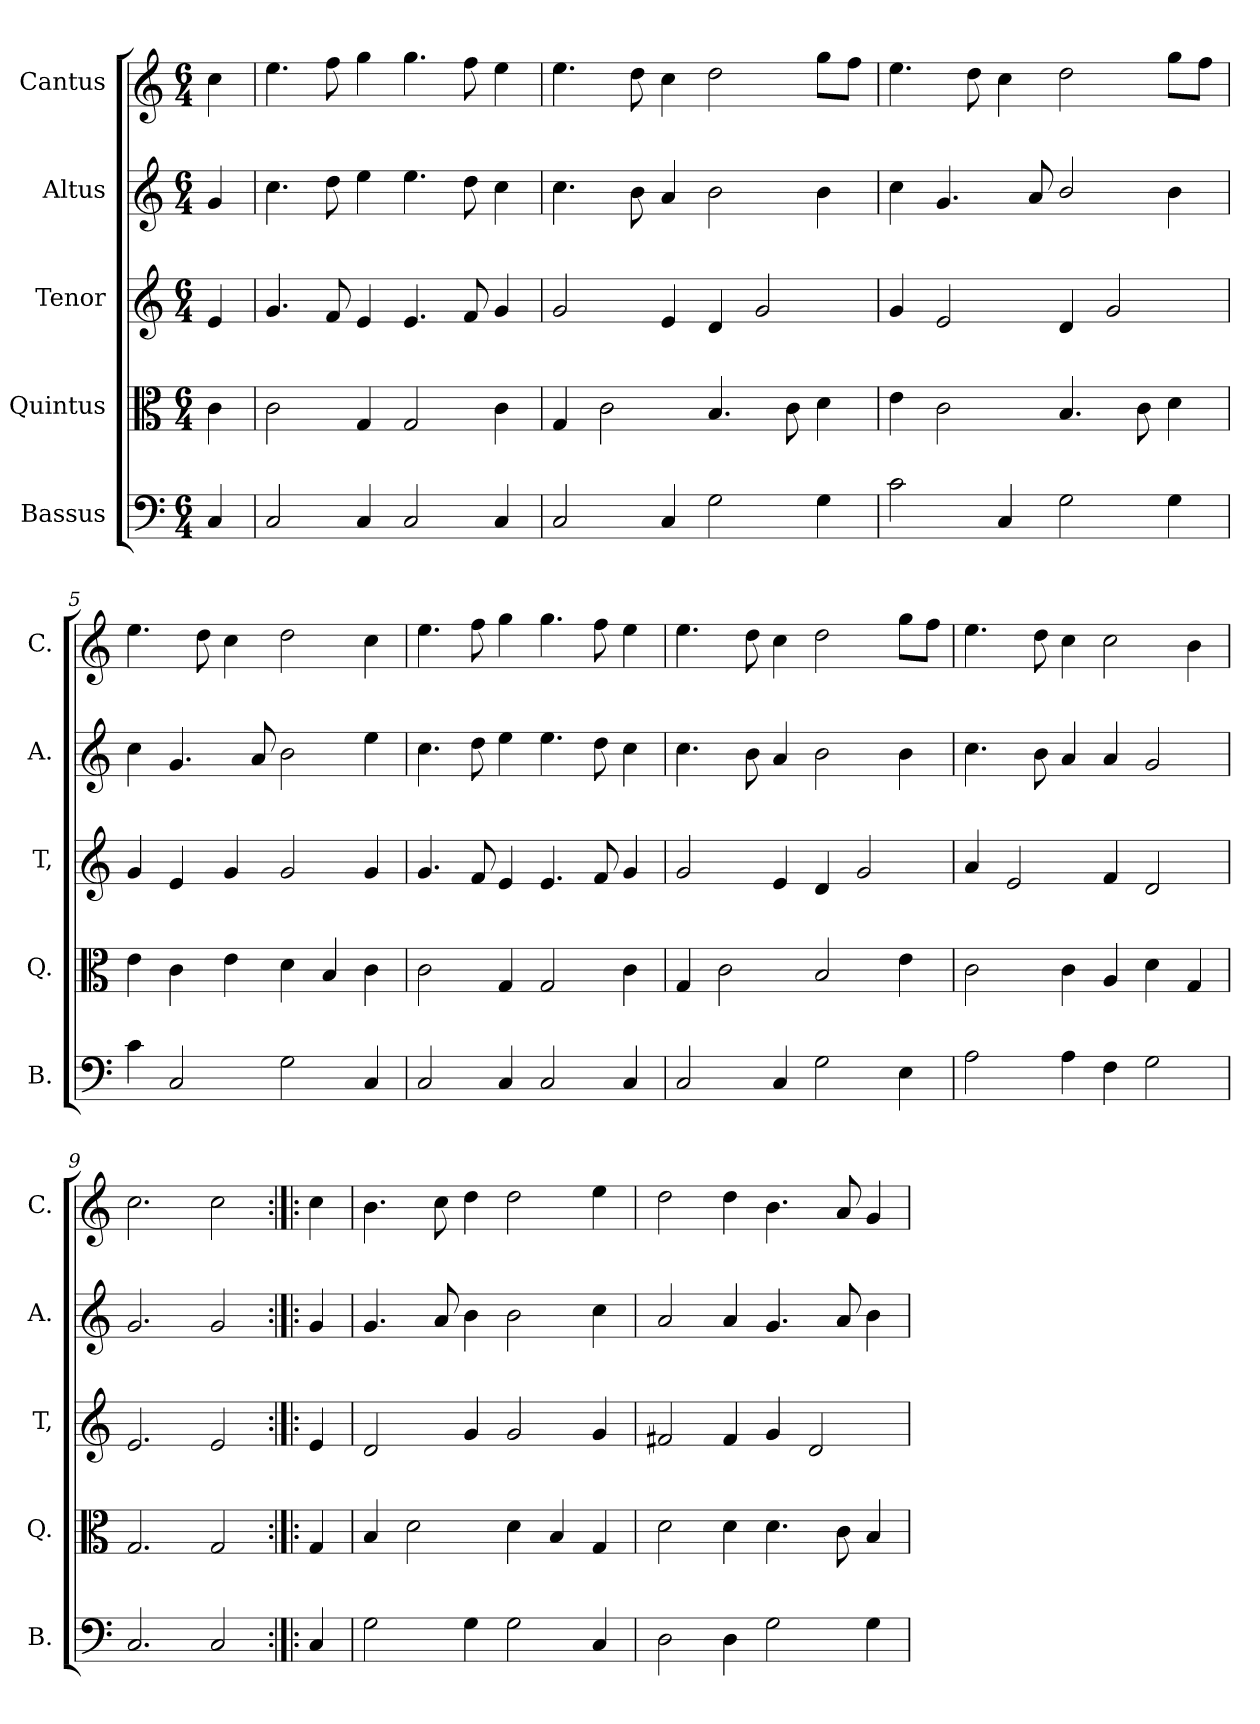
**kern	**kern	**kern	**kern	**kern
*part5	*part4	*part3	*part2	*part1
*staff5	*staff4	*staff3	*staff2	*staff1
*I"Bassus	*I"Quintus	*I"Tenor	*I"Altus	*I"Cantus
*I'B.	*I'Q.	*I'T,	*I'A.	*I'C.
*clefF4	*clefC3	*clefG2	*clefG2	*clefG2
*k[]	*k[]	*k[]	*k[]	*k[]
*M6/4	*M6/4	*M6/4	*M6/4	*M6/4
=1	=1	=1	=1	=1
4C/	4c\	4e/	4g/	4cc\
=2	=2	=2	=2	=2
2C/	2c\	4.g/	4.cc\	4.ee\
.	.	8f/	8dd\	8ff\
4C/	4G/	4e/	4ee\	4gg\
2C/	2G/	4.e/	4.ee\	4.gg\
.	.	8f/	8dd\	8ff\
4C/	4c\	4g/	4cc\	4ee\
=3	=3	=3	=3	=3
2C/	4G/	2g/	4.cc\	4.ee\
.	2c\	.	.	.
.	.	.	8b\	8dd\
4C/	.	4e/	4a/	4cc\
2G\	4.B/	4d/	2b\	2dd\
.	.	2g/	.	.
.	8c\	.	.	.
4G\	4d\	.	4b\	8gg\L
.	.	.	.	8ff\J
=4	=4	=4	=4	=4
2c\	4e\	4g/	4cc\	4.ee\
.	2c\	2e/	4.g/	.
.	.	.	.	8dd\
4C/	.	.	.	4cc\
.	.	.	8a/	.
2G\	4.B/	4d/	2b/	2dd\
.	.	2g/	.	.
.	8c\	.	.	.
4G\	4d\	.	4b\	8gg\L
.	.	.	.	8ff\J
=5	=5	=5	=5	=5
4c\	4e\	4g/	4cc\	4.ee\
2C/	4c\	4e/	4.g/	.
.	.	.	.	8dd\
.	4e\	4g/	.	4cc\
.	.	.	8a/	.
2G\	4d\	2g/	2b\	2dd\
.	4B/	.	.	.
4C/	4c\	4g/	4ee\	4cc\
=6	=6	=6	=6	=6
2C/	2c\	4.g/	4.cc\	4.ee\
.	.	8f/	8dd\	8ff\
4C/	4G/	4e/	4ee\	4gg\
2C/	2G/	4.e/	4.ee\	4.gg\
.	.	8f/	8dd\	8ff\
4C/	4c\	4g/	4cc\	4ee\
=7	=7	=7	=7	=7
2C/	4G/	2g/	4.cc\	4.ee\
.	2c\	.	.	.
.	.	.	8b\	8dd\
4C/	.	4e/	4a/	4cc\
2G\	2B/	4d/	2b\	2dd\
.	.	2g/	.	.
4E\	4e\	.	4b\	8gg\L
.	.	.	.	8ff\J
=8	=8	=8	=8	=8
2A\	2c\	4a/	4.cc\	4.ee\
.	.	2e/	.	.
.	.	.	8b\	8dd\
4A\	4c\	.	4a/	4cc\
4F\	4A/	4f/	4a/	2cc\
2G\	4d\	2d/	2g/	.
.	4G/	.	.	4b\
!!LO:LB:g=z
=9	=9	=9	=9	=9
2.C/	2.G/	2.e/	2.g/	2.cc\
2C/	2G/	2e/	2g/	2cc\
=10:|!|:	=10:|!|:	=10:|!|:	=10:|!|:	=10:|!|:
4C/	4G/	4e/	4g/	4cc\
=11	=11	=11	=11	=11
2G\	4B/	2d/	4.g/	4.b\
.	2d\	.	.	.
.	.	.	8a/	8cc\
4G\	.	4g/	4b\	4dd\
2G\	4d\	2g/	2b\	2dd\
.	4B/	.	.	.
4C/	4G/	4g/	4cc\	4ee\
=12	=12	=12	=12	=12
2D\	2d\	2f#X/	2a/	2dd\
4D\	4d\	4f#/	4a/	4dd\
2G\	4.d\	4g/	4.g/	4.b\
.	.	2d/	.	.
.	8c\	.	8a/	8a/
4G\	4B/	.	4b\	4g/
=	=	=	=	=
*-	*-	*-	*-	*-
